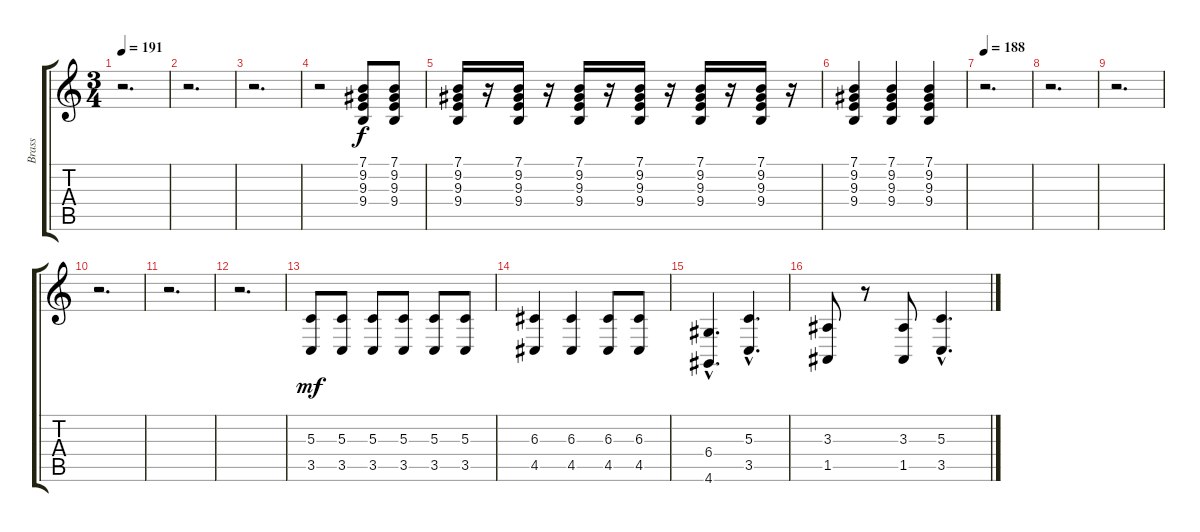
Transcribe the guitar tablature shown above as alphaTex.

\track ("Brass" "Brass") {instrument brasssection}
\staff {score tabs}
\tuning (E4 B3 G3 D3 A2 E2) {hide}
\ts (3 4)
\tempo 191
\clef g2
\ks c
r.2{d dy f} |
r.2{d} |
r.2{d} |
r.2 (7.1 9.2 9.3 9.4).8 (7.1 9.2 9.3 9.4).8 |
(7.1 9.2 9.3 9.4).16 r.16 (7.1 9.2 9.3 9.4).16 r.16 (7.1 9.2 9.3 9.4).16 r.16 (7.1 9.2 9.3 9.4).16 r.16 (7.1 9.2 9.3 9.4).16 r.16 (7.1 9.2 9.3 9.4).16 r.16 |
(7.1 9.2 9.3 9.4).4 (7.1 9.2 9.3 9.4).4 (7.1 9.2 9.3 9.4).4 |
\tempo 188
r.2{d} |
r.2{d} |
r.2{d} |
r.2{d} |
r.2{d} |
r.2{d} |
(5.3 3.5).8{dy mf} (5.3 3.5).8 (5.3 3.5).8 (5.3 3.5).8 (5.3 3.5).8 (5.3 3.5).8 |
(6.3 4.5).4 (6.3 4.5).4 (6.3 4.5).8 (6.3 4.5).8 |
(6.4{hac} 4.6{hac}).4{d} (5.3{hac} 3.5{hac}).4{d} |
(3.3 1.5).8 r.8 (3.3 1.5).8 (5.3{hac} 3.5{hac}).4{d}
